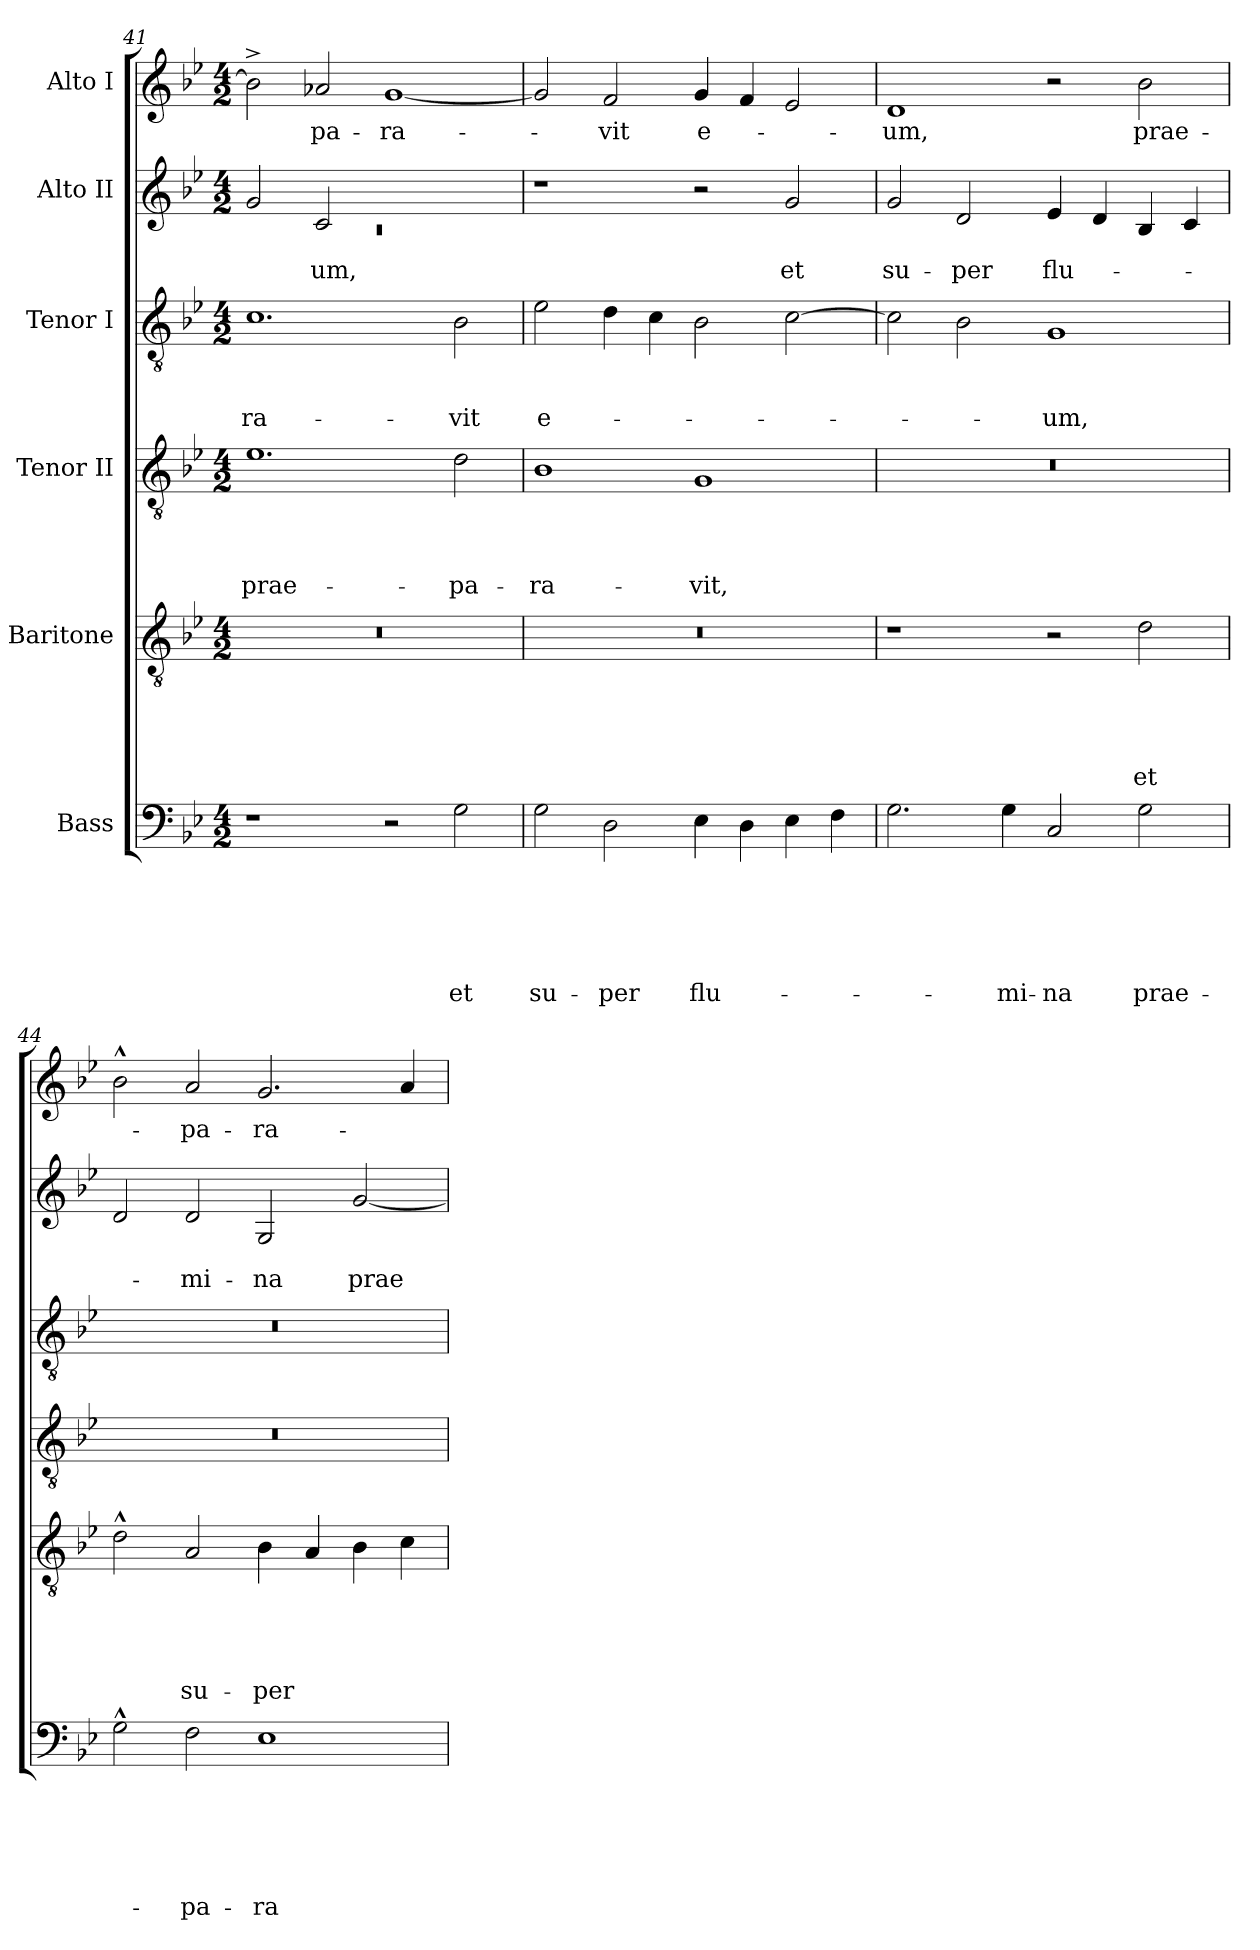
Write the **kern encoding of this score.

**kern	**text	**text	**text	**text	**text	**text	**kern	**text	**text	**text	**text	**text	**kern	**text	**text	**text	**text	**kern	**text	**text	**text	**kern	**text	**text	**kern	**text
*part6	*part6	*part6	*part6	*part6	*part6	*part6	*part5	*part5	*part5	*part5	*part5	*part5	*part4	*part4	*part4	*part4	*part4	*part3	*part3	*part3	*part3	*part2	*part2	*part2	*part1	*part1
*staff6	*staff6	*staff6	*staff6	*staff6	*staff6	*staff6	*staff5	*staff5	*staff5	*staff5	*staff5	*staff5	*staff4	*staff4	*staff4	*staff4	*staff4	*staff3	*staff3	*staff3	*staff3	*staff2	*staff2	*staff2	*staff1	*staff1
*I"Bass	*	*	*	*	*	*	*I"Baritone	*	*	*	*	*	*I"Tenor II	*	*	*	*	*I"Tenor I	*	*	*	*I"Alto II	*	*	*I"Alto I	*
*clefF4	*	*	*	*	*	*	*clefGv2	*	*	*	*	*	*clefGv2	*	*	*	*	*clefGv2	*	*	*	*clefG2	*	*	*clefG2	*
*k[b-e-]	*	*	*	*	*	*	*k[b-e-]	*	*	*	*	*	*k[b-e-]	*	*	*	*	*k[b-e-]	*	*	*	*k[b-e-]	*	*	*k[b-e-]	*
*B-:	*	*	*	*	*	*	*B-:	*	*	*	*	*	*B-:	*	*	*	*	*B-:	*	*	*	*B-:	*	*	*B-:	*
*M4/2	*	*	*	*	*	*	*M4/2	*	*	*	*	*	*M4/2	*	*	*	*	*M4/2	*	*	*	*M4/2	*	*	*M4/2	*
=41	=41	=41	=41	=41	=41	=41	=41	=41	=41	=41	=41	=41	=41	=41	=41	=41	=41	=41	=41	=41	=41	=41	=41	=41	=41	=41
*	*	*	*	*	*	*	*	*	*	*	*	*	*	*	*	*	*	*	*	*	*	*^	*	*	*	*
!	!	!	!	!	!	!	!LO:N:vis=1	!	!	!	!	!	!	!	!	!	!LO:LY:b	!	!	!	!LO:LY:b	!	!LO:N:vis=1	!	!	!	!
1r	.	.	.	.	.	.	0r	.	.	.	.	.	1.e-	.	.	.	prae-	1.c	.	.	-ra-	2g/	0rc	.	.	2b-^>\]	.
!	!	!	!	!	!	!	!	!	!	!	!	!	!	!	!	!	!	!	!	!	!	!	!	!	!LO:LY:b	!	!LO:LY:b
.	.	.	.	.	.	.	.	.	.	.	.	.	.	.	.	.	.	.	.	.	.	2c/	.	.	-um,	2a-X/	-pa-
!	!	!	!	!	!	!	!	!	!	!	!	!	!	!	!	!	!	!	!	!	!	!	!	!	!	!	!LO:LY:b
2r	.	.	.	.	.	.	.	.	.	.	.	.	.	.	.	.	.	.	.	.	.	1ryy	.	.	.	[<1g	-ra-
!	!	!	!	!	!	!LO:LY:b	!	!	!	!	!	!	!	!	!	!	!LO:LY:b	!	!	!	!LO:LY:b	!	!	!	!	!	!
2G\	.	.	.	.	.	et	.	.	.	.	.	.	2d\	.	.	.	-pa-	2B-\	.	.	-vit	.	.	.	.	.	.
*	*	*	*	*	*	*	*	*	*	*	*	*	*	*	*	*	*	*	*	*	*	*v	*v	*	*	*	*
=42	=42	=42	=42	=42	=42	=42	=42	=42	=42	=42	=42	=42	=42	=42	=42	=42	=42	=42	=42	=42	=42	=42	=42	=42	=42	=42
!	!	!	!	!	!	!LO:LY:b	!LO:N:vis=1	!	!	!	!	!	!	!	!	!	!LO:LY:b	!	!	!	!LO:LY:b	!	!	!	!	!
2G\	.	.	.	.	.	su-	0r	.	.	.	.	.	1B-	.	.	.	-ra-	2e-\	.	.	e-	1r	.	.	2g/]	.
!	!	!	!	!	!	!LO:LY:b	!	!	!	!	!	!	!	!	!	!	!	!	!	!	!	!	!	!	!	!LO:LY:b
2D\	.	.	.	.	.	-per	.	.	.	.	.	.	.	.	.	.	.	4d\	.	.	.	.	.	.	2f/	-vit
.	.	.	.	.	.	.	.	.	.	.	.	.	.	.	.	.	.	4c\	.	.	.	.	.	.	.	.
!	!	!	!	!	!	!LO:LY:b	!	!	!	!	!	!	!	!	!	!	!LO:LY:b	!	!	!	!	!	!	!	!	!LO:LY:b
4E-\	.	.	.	.	.	flu-	.	.	.	.	.	.	1G	.	.	.	-vit,	2B-\	.	.	.	2r	.	.	4g/	e-
4D\	.	.	.	.	.	.	.	.	.	.	.	.	.	.	.	.	.	.	.	.	.	.	.	.	4f/	.
!	!	!	!	!	!	!	!	!	!	!	!	!	!	!	!	!	!	!	!	!	!	!	!	!LO:LY:b	!	!
4E-\	.	.	.	.	.	.	.	.	.	.	.	.	.	.	.	.	.	[>2c\	.	.	.	2g/	.	et	2e-/	.
4F\	.	.	.	.	.	.	.	.	.	.	.	.	.	.	.	.	.	.	.	.	.	.	.	.	.	.
=43	=43	=43	=43	=43	=43	=43	=43	=43	=43	=43	=43	=43	=43	=43	=43	=43	=43	=43	=43	=43	=43	=43	=43	=43	=43	=43
!	!	!	!	!	!	!	!	!	!	!	!	!	!LO:N:vis=1	!	!	!	!	!	!	!	!	!	!	!LO:LY:b	!	!LO:LY:b
2.G\	.	.	.	.	.	.	1r	.	.	.	.	.	0r	.	.	.	.	2c\]	.	.	.	2g/	.	su-	1d	-um,
!	!	!	!	!	!	!	!	!	!	!	!	!	!	!	!	!	!	!	!	!	!	!	!	!LO:LY:b	!	!
.	.	.	.	.	.	.	.	.	.	.	.	.	.	.	.	.	.	2B-\	.	.	.	2d/	.	-per	.	.
!	!	!	!	!	!	!LO:LY:b	!	!	!	!	!	!	!	!	!	!	!	!	!	!	!	!	!	!	!	!
4G\	.	.	.	.	.	-mi-	.	.	.	.	.	.	.	.	.	.	.	.	.	.	.	.	.	.	.	.
!	!	!	!	!	!	!LO:LY:b	!	!	!	!	!	!	!	!	!	!	!	!	!	!	!LO:LY:b	!	!	!LO:LY:b	!	!
2C/	.	.	.	.	.	-na	2r	.	.	.	.	.	.	.	.	.	.	1G	.	.	-um,	4e-/	.	flu-	2r	.
.	.	.	.	.	.	.	.	.	.	.	.	.	.	.	.	.	.	.	.	.	.	4d/	.	.	.	.
!	!	!	!	!	!	!LO:LY:b	!	!	!	!	!	!LO:LY:b	!	!	!	!	!	!	!	!	!	!	!	!	!	!LO:LY:b
2G\	.	.	.	.	.	prae-	2d\	.	.	.	.	et	.	.	.	.	.	.	.	.	.	4B-/	.	.	2b-\	prae-
.	.	.	.	.	.	.	.	.	.	.	.	.	.	.	.	.	.	.	.	.	.	4c/	.	.	.	.
!!LO:LB:g=z
=44	=44	=44	=44	=44	=44	=44	=44	=44	=44	=44	=44	=44	=44	=44	=44	=44	=44	=44	=44	=44	=44	=44	=44	=44	=44	=44
!	!	!	!	!	!	!	!	!	!	!	!	!	!LO:N:vis=1	!	!	!	!	!LO:N:vis=1	!	!	!	!	!	!	!	!
2G^^>\	.	.	.	.	.	.	2d^^>\	.	.	.	.	.	0r	.	.	.	.	0r	.	.	.	2d/	.	.	2b-^^>\	.
!	!	!	!	!	!	!LO:LY:b	!	!	!	!	!	!LO:LY:b	!	!	!	!	!	!	!	!	!	!	!	!LO:LY:b	!	!LO:LY:b
2F\	.	.	.	.	.	-pa-	2A/	.	.	.	.	su-	.	.	.	.	.	.	.	.	.	2d/	.	-mi-	2a/	-pa-
!	!	!	!	!	!	!LO:LY:b	!	!	!	!	!	!LO:LY:b	!	!	!	!	!	!	!	!	!	!	!	!LO:LY:b	!	!LO:LY:b
1E-	.	.	.	.	.	-ra-	4B-\	.	.	.	.	-per	.	.	.	.	.	.	.	.	.	2G/	.	-na	2.g/	-ra-
.	.	.	.	.	.	.	4A/	.	.	.	.	.	.	.	.	.	.	.	.	.	.	.	.	.	.	.
!	!	!	!	!	!	!	!	!	!	!	!	!	!	!	!	!	!	!	!	!	!	!	!	!LO:LY:b	!	!
.	.	.	.	.	.	.	4B-\	.	.	.	.	.	.	.	.	.	.	.	.	.	.	[<2g/	.	prae-	.	.
.	.	.	.	.	.	.	4c\	.	.	.	.	.	.	.	.	.	.	.	.	.	.	.	.	.	4a/	.
=	=	=	=	=	=	=	=	=	=	=	=	=	=	=	=	=	=	=	=	=	=	=	=	=	=	=
*-	*-	*-	*-	*-	*-	*-	*-	*-	*-	*-	*-	*-	*-	*-	*-	*-	*-	*-	*-	*-	*-	*-	*-	*-	*-	*-
